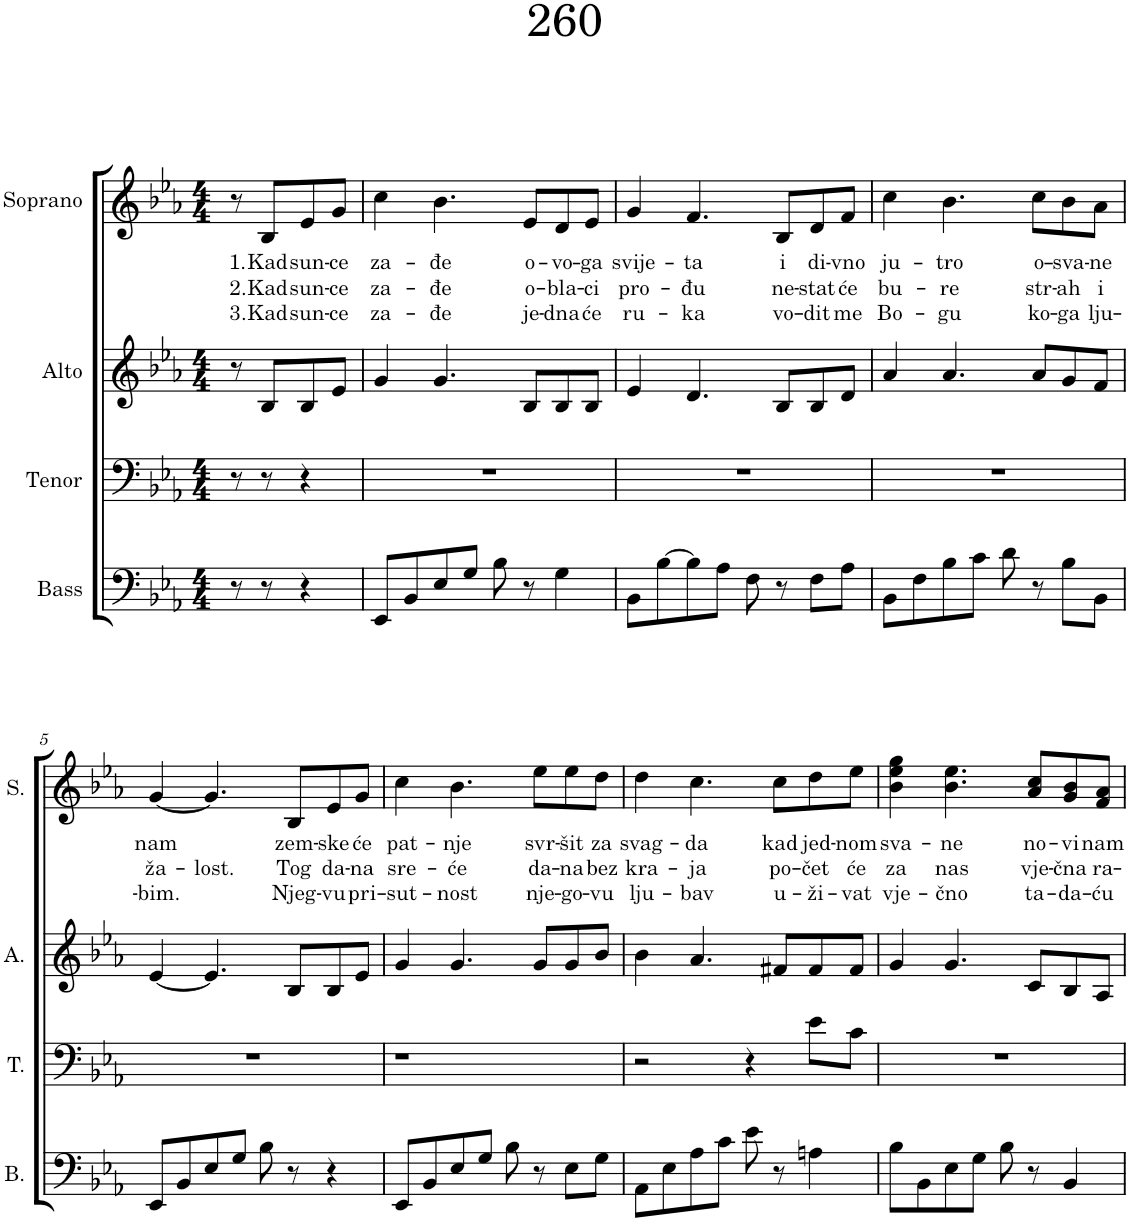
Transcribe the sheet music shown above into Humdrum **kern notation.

**kern	**kern	**kern	**kern	**text	**text	**text
*part4	*part3	*part2	*part1	*part1	*part1	*part1
*staff4	*staff3	*staff2	*staff1	*staff1	*staff1	*staff1
*I"Bass	*I"Tenor	*I"Alto	*I"Soprano	*	*	*
*I'B.	*I'T.	*I'A.	*I'S.	*	*	*
*clefF4	*clefF4	*clefG2	*clefG2	*	*	*
*k[b-e-a-]	*k[b-e-a-]	*k[b-e-a-]	*k[b-e-a-]	*	*	*
*M4/4	*M4/4	*M4/4	*M4/4	*	*	*
=1	=1	=1	=1	=1	=1	=1
!	!	!	!	!LO:LY:b	!LO:LY:b	!LO:LY:b
8r	8r	8r	8r	1.	2.	3.
!	!	!	!	!LO:LY:b	!LO:LY:b	!LO:LY:b
8r	8r	8B-/L	8B-/L	Kad	Kad	Kad
!	!	!	!	!LO:LY:b	!LO:LY:b	!LO:LY:b
4r	4r	8B-/	8e-/	sun-	sun-	sun-
!	!	!	!	!LO:LY:b	!LO:LY:b	!LO:LY:b
.	.	8e-/J	8g/J	-ce	-ce	-ce
=2	=2	=2	=2	=2	=2	=2
!	!	!	!	!LO:LY:b	!LO:LY:b	!LO:LY:b
8EE-/L	1r	4g/	4cc\	za-	za-	za-
8BB-/	.	.	.	.	.	.
!	!	!	!	!LO:LY:b	!LO:LY:b	!LO:LY:b
8E-/	.	4.g/	4.b-\	-đe	-đe	-đe
8G/J	.	.	.	.	.	.
8B-\	.	.	.	.	.	.
!	!	!	!	!LO:LY:b	!LO:LY:b	!LO:LY:b
8r	.	8B-/L	8e-/L	o-	o-	je-
!	!	!	!	!LO:LY:b	!LO:LY:b	!LO:LY:b
4G\	.	8B-/	8d/	-vo-	-bla-	-dna
!	!	!	!	!LO:LY:b	!LO:LY:b	!LO:LY:b
.	.	8B-/J	8e-/J	-ga	-ci	će
=3	=3	=3	=3	=3	=3	=3
!	!	!	!	!LO:LY:b	!LO:LY:b	!LO:LY:b
8BB-\L	1r	4e-/	4g/	svije-	pro-	ru-
[8B-\	.	.	.	.	.	.
!	!	!	!	!LO:LY:b	!LO:LY:b	!LO:LY:b
8B-\]	.	4.d/	4.f/	-ta	-đu	ka
8A-\J	.	.	.	.	.	.
8F\	.	.	.	.	.	.
!	!	!	!	!LO:LY:b	!LO:LY:b	!LO:LY:b
8r	.	8B-/L	8B-/L	i	ne-	vo-
!	!	!	!	!LO:LY:b	!LO:LY:b	!LO:LY:b
8F\L	.	8B-/	8d/	di-	-stat	-dit
!	!	!	!	!LO:LY:b	!LO:LY:b	!LO:LY:b
8A-\J	.	8d/J	8f/J	-vno	će	me
=4	=4	=4	=4	=4	=4	=4
!	!	!	!	!LO:LY:b	!LO:LY:b	!LO:LY:b
8BB-\L	1r	4a-/	4cc\	ju-	bu-	Bo-
8F\	.	.	.	.	.	.
!	!	!	!	!LO:LY:b	!LO:LY:b	!LO:LY:b
8B-\	.	4.a-/	4.b-\	-tro	-re	-gu
8c\J	.	.	.	.	.	.
8d\	.	.	.	.	.	.
!	!	!	!	!LO:LY:b	!LO:LY:b	!LO:LY:b
8r	.	8a-/L	8cc\L	o-	str-	ko-
!	!	!	!	!LO:LY:b	!LO:LY:b	!LO:LY:b
8B-\L	.	8g/	8b-\	-sva-	ah	-ga
!	!	!	!	!LO:LY:b	!LO:LY:b	!LO:LY:b
8BB-\J	.	8f/J	8a-\J	ne	i	lju-
!!LO:LB:g=z
=5	=5	=5	=5	=5	=5	=5
!	!	!	!	!LO:LY:b	!LO:LY:b	!LO:LY:b
8EE-/L	1r	[4e-/	[4g/	nam	ža-	-bim.
8BB-/	.	.	.	.	.	.
!	!	!	!	!	!LO:LY:b	!
8E-/	.	4.e-/]	4.g/]	.	-lost.	.
8G/J	.	.	.	.	.	.
8B-\	.	.	.	.	.	.
!	!	!	!	!LO:LY:b	!LO:LY:b	!LO:LY:b
8r	.	8B-/L	8B-/L	zem-	Tog	Njeg-
!	!	!	!	!LO:LY:b	!LO:LY:b	!LO:LY:b
4r	.	8B-/	8e-/	-ske	da-	-vu
!	!	!	!	!LO:LY:b	!LO:LY:b	!LO:LY:b
.	.	8e-/J	8g/J	će	-na	pri-
=6	=6	=6	=6	=6	=6	=6
!	!	!	!	!LO:LY:b	!LO:LY:b	!LO:LY:b
8EE-/L	1r	4g/	4cc\	pat-	sre-	-sut-
8BB-/	.	.	.	.	.	.
!	!	!	!	!LO:LY:b	!LO:LY:b	!LO:LY:b
8E-/	.	4.g/	4.b-\	-nje	-će	-nost
8G/J	.	.	.	.	.	.
8B-\	.	.	.	.	.	.
!	!	!	!	!LO:LY:b	!LO:LY:b	!LO:LY:b
8r	.	8g/L	8ee-\L	svr-	da-	nje-
!	!	!	!	!LO:LY:b	!LO:LY:b	!LO:LY:b
8E-\L	.	8g/	8ee-\	-šit	-na	-go-
!	!	!	!	!LO:LY:b	!LO:LY:b	!LO:LY:b
8G\J	.	8b-/J	8dd\J	za	bez	-vu
=7	=7	=7	=7	=7	=7	=7
!	!	!	!	!LO:LY:b	!LO:LY:b	!LO:LY:b
8AA-\L	2r	4b-\	4dd\	svag-	kra-	lju-
8E-\	.	.	.	.	.	.
!	!	!	!	!LO:LY:b	!LO:LY:b	!LO:LY:b
8A-\	.	4.a-/	4.cc\	-da	-ja	-bav
8c\J	.	.	.	.	.	.
8e-\	4r	.	.	.	.	.
!	!	!	!	!LO:LY:b	!LO:LY:b	!LO:LY:b
8r	.	8f#X/L	8cc\L	kad	po-	u-
!	!	!	!	!LO:LY:b	!LO:LY:b	!LO:LY:b
4An\	8e-\L	8f#/	8dd\	jed-	-čet	-ži-
!	!	!	!	!LO:LY:b	!LO:LY:b	!LO:LY:b
.	8c\J	8f#/J	8ee-\J	-nom	će	-vat
=8	=8	=8	=8	=8	=8	=8
!	!	!	!	!LO:LY:b	!LO:LY:b	!LO:LY:b
8B-\L	1r	4g/	4b-\ 4ee-\ 4gg\	sva-	za	vje-
8BB-\	.	.	.	.	.	.
!	!	!	!	!LO:LY:b	!LO:LY:b	!LO:LY:b
8E-\	.	4.g/	4.b-\ 4.ee-\	-ne	nas	-čno
8G\J	.	.	.	.	.	.
8B-\	.	.	.	.	.	.
!	!	!	!	!LO:LY:b	!LO:LY:b	!LO:LY:b
8r	.	8c/L	8a-/ 8cc/L	no-	vje-	ta-
!	!	!	!	!LO:LY:b	!LO:LY:b	!LO:LY:b
4BB-/	.	8B-/	8g/ 8b-/	-vi	-čna	-da-
!	!	!	!	!LO:LY:b	!LO:LY:b	!LO:LY:b
.	.	8A-/J	8f/ 8a-/J	nam	ra-	-ću
=	=	=	=	=	=	=
*-	*-	*-	*-	*-	*-	*-
